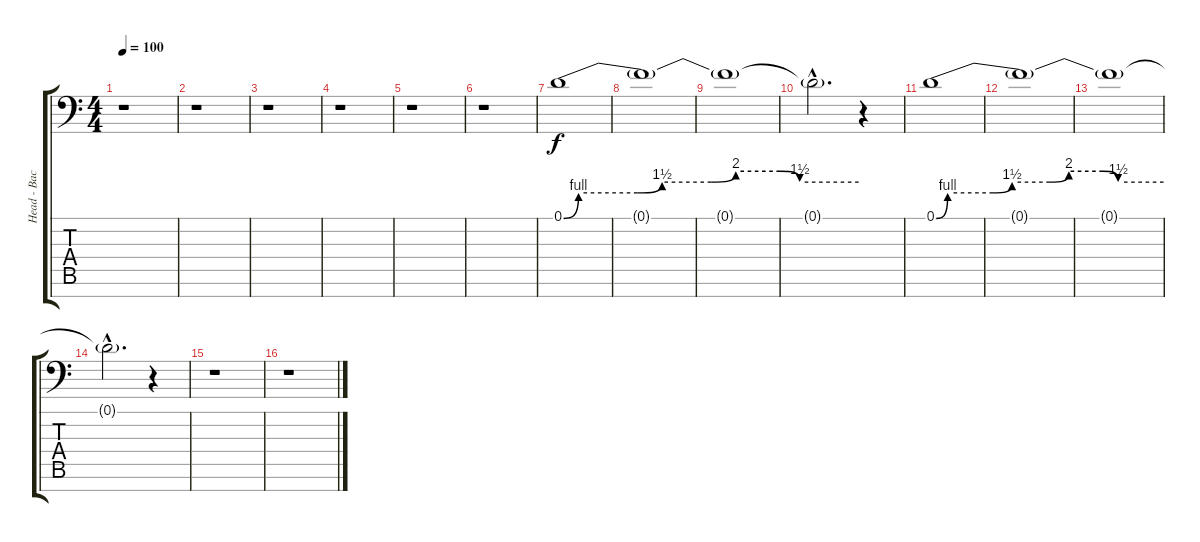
\track ("Head - Background vocals" "Head - Bac") {instrument choiraahs}
\staff {score tabs}
\tuning (D4 A3 F3 C3 G2 D2 A1) {hide}
\ts (4 4)
\tempo 100
\clef f4
\ks c
r.1{dy f} |
r.1 |
r.1 |
r.1 |
r.1 |
r.1 |
0.1{be (custom 0 0 3 4 15 4 20 6 30 6 35 8 44 8 48 6 60 6)}.1{volume 8 instrument choiraahs} |
0.1{t}.1 |
0.1{t}.1 |
0.1{hac t}.2{d} r.4 |
0.1{be (custom 0 0 3 4 15 4 20 6 30 6 35 8 44 8 48 6 60 6)}.1{volume 8 instrument choiraahs} |
0.1{t}.1 |
0.1{t}.1 |
0.1{hac t}.2{d} r.4 |
r.1 |
r.1
